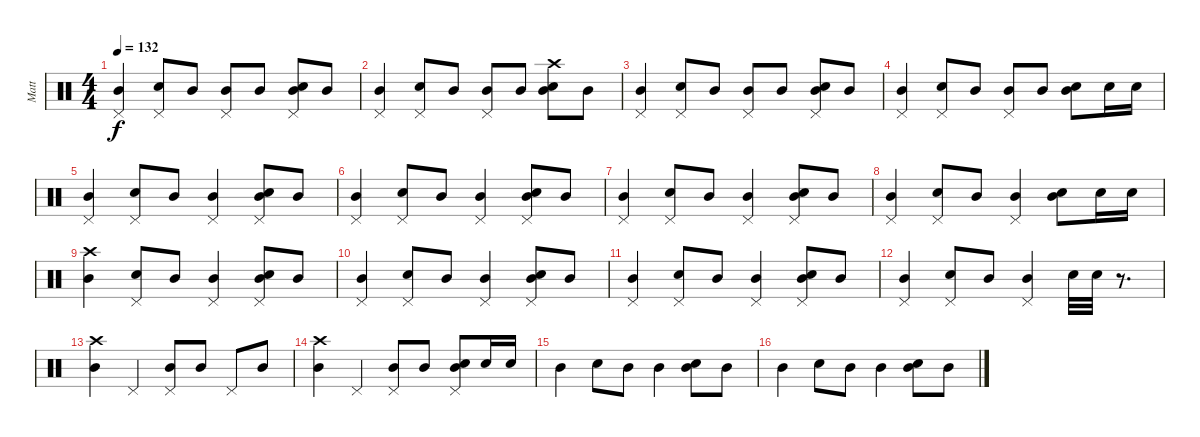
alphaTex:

\track ("Matt" "Matt") {instrument percussion}
\staff {score}
\articulation defaults
\ts (4 4)
\tempo 132
\clef neutral
\ks c
("Pedal Hi-Hat (hit)" "Mid Tom (hit)").4{dy f} ("Pedal Hi-Hat (hit)" "Electric Snare (hit)").8 "Mid Tom (hit)".8 ("Pedal Hi-Hat (hit)" "Mid Tom (hit)").8 "Mid Tom (hit)".8 ("Pedal Hi-Hat (hit)" "Electric Snare (hit)" "Mid Tom (hit)").8 "Mid Tom (hit)".8 |
("Pedal Hi-Hat (hit)" "Mid Tom (hit)").4 ("Pedal Hi-Hat (hit)" "Electric Snare (hit)").8 "Mid Tom (hit)".8 ("Pedal Hi-Hat (hit)" "Mid Tom (hit)").8 "Mid Tom (hit)".8 ("Crash high (hit)" "Electric Snare (hit)" "Mid Tom (hit)").8 "Mid Tom (hit)".8 |
("Pedal Hi-Hat (hit)" "Mid Tom (hit)").4 ("Pedal Hi-Hat (hit)" "Electric Snare (hit)").8 "Mid Tom (hit)".8 ("Pedal Hi-Hat (hit)" "Mid Tom (hit)").8 "Mid Tom (hit)".8 ("Pedal Hi-Hat (hit)" "Electric Snare (hit)" "Mid Tom (hit)").8 "Mid Tom (hit)".8 |
("Pedal Hi-Hat (hit)" "Mid Tom (hit)").4 ("Pedal Hi-Hat (hit)" "Electric Snare (hit)").8 "Mid Tom (hit)".8 ("Pedal Hi-Hat (hit)" "Mid Tom (hit)").8 "Mid Tom (hit)".8 ("Electric Snare (hit)" "Mid Tom (hit)").8 "Electric Snare (hit)".16 "Electric Snare (hit)".16 |
("Pedal Hi-Hat (hit)" "Mid Tom (hit)").4 ("Pedal Hi-Hat (hit)" "Electric Snare (hit)").8 "Mid Tom (hit)".8 ("Pedal Hi-Hat (hit)" "Mid Tom (hit)").4 ("Pedal Hi-Hat (hit)" "Electric Snare (hit)" "Mid Tom (hit)").8 "Mid Tom (hit)".8 |
("Pedal Hi-Hat (hit)" "Mid Tom (hit)").4 ("Pedal Hi-Hat (hit)" "Electric Snare (hit)").8 "Mid Tom (hit)".8 ("Pedal Hi-Hat (hit)" "Mid Tom (hit)").4 ("Pedal Hi-Hat (hit)" "Electric Snare (hit)" "Mid Tom (hit)").8 "Mid Tom (hit)".8 |
("Pedal Hi-Hat (hit)" "Mid Tom (hit)").4 ("Pedal Hi-Hat (hit)" "Electric Snare (hit)").8 "Mid Tom (hit)".8 ("Pedal Hi-Hat (hit)" "Mid Tom (hit)").4 ("Pedal Hi-Hat (hit)" "Electric Snare (hit)" "Mid Tom (hit)").8 "Mid Tom (hit)".8 |
("Pedal Hi-Hat (hit)" "Mid Tom (hit)").4 ("Pedal Hi-Hat (hit)" "Electric Snare (hit)").8 "Mid Tom (hit)".8 ("Pedal Hi-Hat (hit)" "Mid Tom (hit)").4 ("Electric Snare (hit)" "Mid Tom (hit)").8 "Electric Snare (hit)".16 "Electric Snare (hit)".16 |
("Crash high (hit)" "Mid Tom (hit)").4 ("Pedal Hi-Hat (hit)" "Electric Snare (hit)").8 "Mid Tom (hit)".8 ("Pedal Hi-Hat (hit)" "Mid Tom (hit)").4 ("Pedal Hi-Hat (hit)" "Electric Snare (hit)" "Mid Tom (hit)").8 "Mid Tom (hit)".8 |
("Pedal Hi-Hat (hit)" "Mid Tom (hit)").4 ("Pedal Hi-Hat (hit)" "Electric Snare (hit)").8 "Mid Tom (hit)".8 ("Pedal Hi-Hat (hit)" "Mid Tom (hit)").4 ("Pedal Hi-Hat (hit)" "Electric Snare (hit)" "Mid Tom (hit)").8 "Mid Tom (hit)".8 |
("Pedal Hi-Hat (hit)" "Mid Tom (hit)").4 ("Pedal Hi-Hat (hit)" "Electric Snare (hit)").8 "Mid Tom (hit)".8 ("Pedal Hi-Hat (hit)" "Mid Tom (hit)").4 ("Pedal Hi-Hat (hit)" "Electric Snare (hit)" "Mid Tom (hit)").8 "Mid Tom (hit)".8 |
("Pedal Hi-Hat (hit)" "Mid Tom (hit)").4 ("Pedal Hi-Hat (hit)" "Electric Snare (hit)").8 "Mid Tom (hit)".8 ("Pedal Hi-Hat (hit)" "Mid Tom (hit)").4 "Electric Snare (hit)".32 "Electric Snare (hit)".32 r.8{d} |
("Crash high (hit)" "Mid Tom (hit)").4 "Pedal Hi-Hat (hit)".4 ("Pedal Hi-Hat (hit)" "Mid Tom (hit)").8 "Mid Tom (hit)".8 "Pedal Hi-Hat (hit)".8 "Mid Tom (hit)".8 |
("Crash high (hit)" "Mid Tom (hit)").4 "Pedal Hi-Hat (hit)".4 ("Pedal Hi-Hat (hit)" "Mid Tom (hit)").8 "Mid Tom (hit)".8 ("Pedal Hi-Hat (hit)" "Electric Snare (hit)" "Mid Tom (hit)").8 "Electric Snare (hit)".16 "Electric Snare (hit)".16 |
"Mid Tom (hit)".4 "Electric Snare (hit)".8 "Mid Tom (hit)".8 "Mid Tom (hit)".4 ("Electric Snare (hit)" "Mid Tom (hit)").8 "Mid Tom (hit)".8 |
"Mid Tom (hit)".4 "Electric Snare (hit)".8 "Mid Tom (hit)".8 "Mid Tom (hit)".4 ("Electric Snare (hit)" "Mid Tom (hit)").8 "Mid Tom (hit)".8
